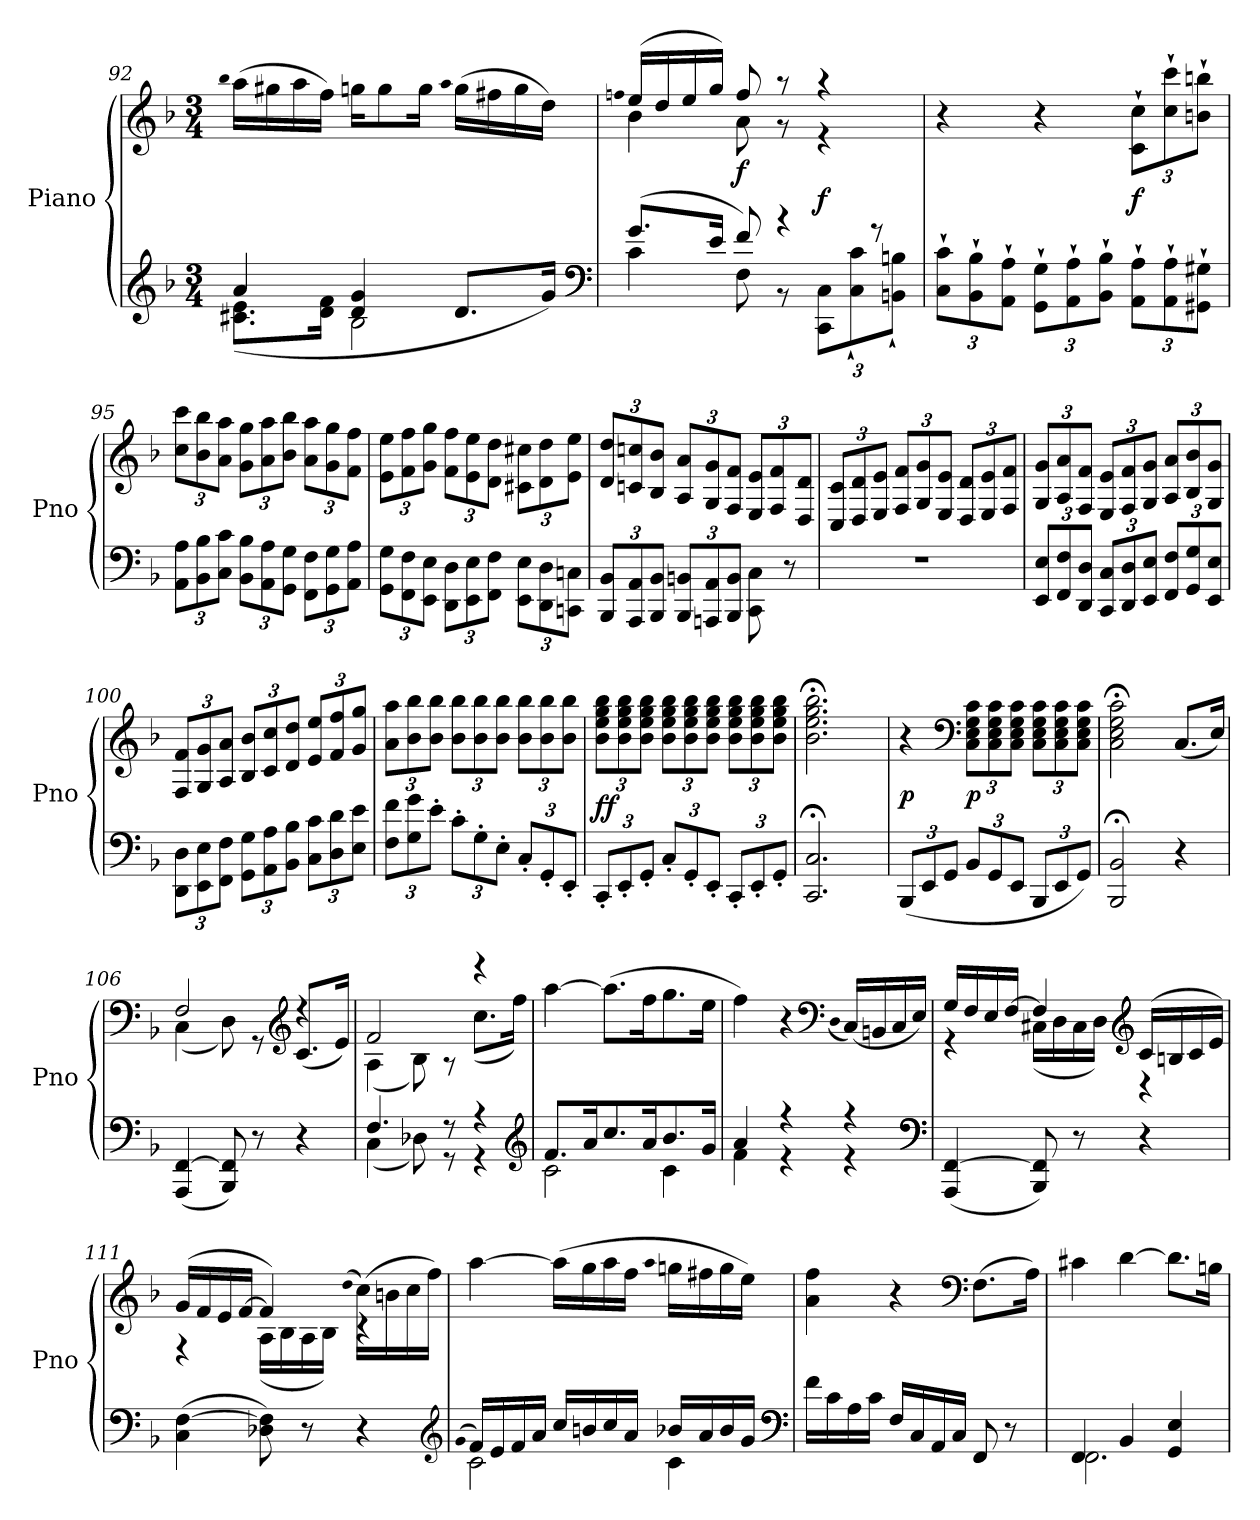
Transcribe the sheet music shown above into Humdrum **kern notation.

**kern	**kern	**dynam
*part1	*part1	*part1
*staff2	*staff1	*staff1/2
*I"Piano	*	*
*I'Pno	*	*
*clefG2	*clefG2	*
*k[b-]	*k[b-]	*
*F:	*F:	*
*M3/4	*M3/4	*
=92	=92	=92
.	qbb-	.
*^	*	*
4a/	(8.c#X\ 8.e\L	(16aa\LL	.
.	.	16gg#X\	.
.	.	16aa\	.
.	16d\ 16f\Jk	16ff\JJ)	.
4d/ 4g/	2B-\	16ggn\KL	.
.	.	8gg\	.
.	.	16gg\Jk	.
.	.	qaa	.
8.d/L	.	(16gg\LL	.
.	.	16ff#X\	.
.	.	16gg\	.
16g/Jk)	.	16dd\JJ)	.
*clefF4	*	*	*
=93	=93	=93	=93
.	.	qffn	.
*	*	*^	*
(8.g/L	4c\	(16ee/LL	4b-\	.
.	.	16dd/	.	.
.	.	16ee/	.	.
16e/Jk	.	16gg/JJ)	.	.
8f/)	8F\	8ff/	8a\	f
4r	8r	8r	8r	.
.	12CC\ 12C\L	4r	4r	f
.	12C`\ 12c`\	.	.	.
8r	.	.	.	.
.	12BBn`\ 12Bn`\J	.	.	.
*v	*v	*	*	*
*	*v	*v	*
=94	=94	=94
12C`\ 12c`\L	4r	.
12BB-`\ 12B-`\	.	.
12AA`\ 12A`\J	.	.
12GG`\ 12G`\L	4r	.
12AA`\ 12A`\	.	.
12BB-`\ 12B-`\J	.	.
12AA`\ 12A`\L	12c`\ 12cc`\L	f
12AA`\ 12A`\	12cc`\ 12ccc`\	.
12GG#X`\ 12G#X`\J	12bn`\ 12bbn`\J	.
=95	=95	=95
12AA\ 12A\L	12cc\ 12ccc\L	.
12BB-\ 12B-\	12b-\ 12bb-\	.
12C\ 12c\J	12a\ 12aa\J	.
12BB-\ 12B-\L	12g\ 12gg\L	.
12AA\ 12A\	12a\ 12aa\	.
12GG\ 12G\J	12b-\ 12bb-\J	.
12FF\ 12F\L	12a\ 12aa\L	.
12GG\ 12G\	12g\ 12gg\	.
12AA\ 12A\J	12f\ 12ff\J	.
=96	=96	=96
12GG\ 12G\L	12e\ 12ee\L	.
12FF\ 12F\	12f\ 12ff\	.
12EE\ 12E\J	12g\ 12gg\J	.
12DD\ 12D\L	12f\ 12ff\L	.
12EE\ 12E\	12e\ 12ee\	.
12FF\ 12F\J	12d\ 12dd\J	.
12EE\ 12E\L	12c#X\ 12cc#X\L	.
12DD\ 12D\	12d\ 12dd\	.
12CCn\ 12Cn\J	12e\ 12ee\J	.
=97	=97	=97
12BBB-/ 12BB-/L	12d/ 12dd/L	.
12AAA/ 12AA/	12cn/ 12ccn/	.
12BBB-/ 12BB-/J	12B-/ 12b-/J	.
12BBB-/ 12BBn/L	12A/ 12a/L	.
12AAAn/ 12AA/	12G/ 12g/	.
12BBB-/ 12BB/J	12F/ 12f/J	.
8CC\ 8C\	12E/ 12e/L	.
.	12F/ 12f/	.
8r	.	.
.	12D/ 12d/J	.
=98	=98	=98
2.r	12C/ 12c/L	.
.	12D/ 12d/	.
.	12E/ 12e/J	.
.	12F/ 12f/L	.
.	12G/ 12g/	.
.	12E/ 12e/J	.
.	12D/ 12d/L	.
.	12E/ 12e/	.
.	12F/ 12f/J	.
=99	=99	=99
12EE/ 12E/L	12G/ 12g/L	.
12FF/ 12F/	12A/ 12a/	.
12DD/ 12D/J	12F/ 12f/J	.
12CC/ 12C/L	12E/ 12e/L	.
12DD/ 12D/	12F/ 12f/	.
12EE/ 12E/J	12G/ 12g/J	.
12FF/ 12F/L	12A/ 12a/L	.
12GG/ 12G/	12B-/ 12b-/	.
12EE/ 12E/J	12G/ 12g/J	.
=100	=100	=100
12DD\ 12D\L	12F/ 12f/L	.
12EE\ 12E\	12G/ 12g/	.
12FF\ 12F\J	12A/ 12a/J	.
12GG\ 12G\L	12B-/ 12b-/L	.
12AA\ 12A\	12c/ 12cc/	.
12BB-\ 12B-\J	12d/ 12dd/J	.
12C\ 12c\L	12e/ 12ee/L	.
12D\ 12d\	12f/ 12ff/	.
12E\ 12e\J	12g/ 12gg/J	.
=101	=101	=101
12F\ 12f\L	12a\ 12aa\L	.
12G\ 12g\	12b-\ 12bb-\	.
12e'\J	12b-\ 12bb-\J	.
12c'\L	12b-\ 12bb-\L	.
12G'\	12b-\ 12bb-\	.
12E'\J	12b-\ 12bb-\J	.
12C'/L	12b-\ 12bb-\L	.
12GG'/	12b-\ 12bb-\	.
12EE'/J	12b-\ 12bb-\J	.
=102	=102	=102
12CC'/L	12b-\ 12ee\ 12gg\ 12bb-\L	ff
12EE'/	12b-\ 12ee\ 12gg\ 12bb-\	.
12GG'/J	12b-\ 12ee\ 12gg\ 12bb-\J	.
12C'/L	12b-\ 12ee\ 12gg\ 12bb-\L	.
12GG'/	12b-\ 12ee\ 12gg\ 12bb-\	.
12EE'/J	12b-\ 12ee\ 12gg\ 12bb-\J	.
12CC'/L	12b-\ 12ee\ 12gg\ 12bb-\L	.
12EE'/	12b-\ 12ee\ 12gg\ 12bb-\	.
12GG'/J	12b-\ 12ee\ 12gg\ 12bb-\J	.
=103	=103	=103
2.CC;</ 2.C;</	2.b-;<\ 2.ee;<\ 2.gg;<\ 2.bb-;<\	.
=104	=104	=104
(12BBB-/L	4r	p
12EE/	.	.
12GG/J	.	.
*	*clefF4	*
12BB-/L	12C\ 12E\ 12G\ 12c\L	p
12GG/	12C\ 12E\ 12G\ 12c\	.
12EE/J	12C\ 12E\ 12G\ 12c\J	.
12BBB-/L	12C\ 12E\ 12G\ 12c\L	.
12EE/	12C\ 12E\ 12G\ 12c\	.
12GG/J)	12C\ 12E\ 12G\ 12c\J	.
=105	=105	=105
2BBB-;</ 2BB-;</	2C;<\ 2E;<\ 2G;<\ 2c;<\	.
4r	(8.C/L	.
.	16E/Jk)	.
=106	=106	=106
*	*^	*
(4AAA/ [4FF/	2F/	(4C\	.
8BBB-/ 8FF]/)	.	8D\)	.
8r	.	8r	.
*	*clefG2	*	*
4r	4r	(8.c/L	.
.	.	16e/Jk)	.
=107	=107	=107	=107
*^	*	*	*
4.F/	(4C\	2f/	(4A\	.
.	8D-X\)	.	8B-\)	.
8r	8r	.	8r	.
4r	4r	4r	(8.cc\L	.
.	.	.	16ff\Jk)	.
*	*	*v	*v	*
*clefG2	*	*	*
=108	=108	=108	=108
8.f/L	2c\	[4aa\	.
16a/K	.	.	.
8.cc/	.	(8.aa\L]	.
16a/K	.	16ff\K	.
8.b-/	4c\	8.gg\	.
16g/Jk	.	16ee\Jk	.
=109	=109	=109	=109
4a/	4f\	4ff\)	.
4r	4r	4r	.
*	*	*clefF4	*
.	.	(qD	.
4r	4r	(16C/LL)	.
.	.	16BBn/	.
.	.	16C/	.
.	.	16E/JJ)	.
*v	*v	*	*
*clefF4	*	*
=110	=110	=110
*	*^	*
(4AAA/ [4FF/	16G/LL	4r	.
.	16F/	.	.
.	16E/	.	.
.	[16F/JJ	.	.
8BBB-/ 8FF]/)	4F/]	(16C#X\LL	.
.	.	16D\	.
8r	.	16C#\	.
.	.	16D\JJ)	.
*	*clefG2	*	*
4r	(16c/LL	4r	.
.	16Bn/	.	.
.	16c/	.	.
.	16e/JJ)	.	.
=111	=111	=111	=111
(4C\ [4F\	(16g/LL	4r	.
.	16f/	.	.
.	16e/	.	.
.	[16f/JJ	.	.
8D-X\ 8F]\)	4f/])	(16A\LL	.
.	.	16B-\	.
8r	.	16A\	.
.	.	16B-\JJ)	.
.	.	(qdd	.
4r	(16cc\LL)	4r	.
.	16bn\	.	.
.	16cc\	.	.
.	16ff\JJ)	.	.
*	*v	*v	*
*clefG2	*	*
=112	=112	=112
(qg	.	.
*^	*	*
16f/LL)	2c\	[4aa\	.
16e/	.	.	.
16f/	.	.	.
16a/JJ	.	.	.
16cc/LL	.	(16aa\LL]	.
16bn/	.	16gg\	.
16cc/	.	16aa\	.
16a/JJ	.	16ff\JJ	.
.	.	qaa	.
16b-X/LL	4c\	16ggn\LL	.
16a/	.	16ff#X\	.
16b-/	.	16gg\	.
16g/JJ	.	16ee\JJ)	.
*v	*v	*	*
*clefF4	*	*
=113	=113	=113
16f\LL	4a\ 4ff\	.
16c\	.	.
16A\	.	.
16c\JJ	.	.
16F/LL	4r	.
16C/	.	.
16AA/	.	.
16C/JJ	.	.
*	*clefF4	*
8FF/	(8.F\L	.
8r	.	.
.	16A\Jk)	.
=114	=114	=114
*^	*	*
4FF/	2.FF\	4c#X\	.
4BB-/	.	[4d\	.
4GG/ 4E/	.	8.d\L]	.
.	.	16Bn\Jk	.
*v	*v	*	*
=	=	=
*-	*-	*-
